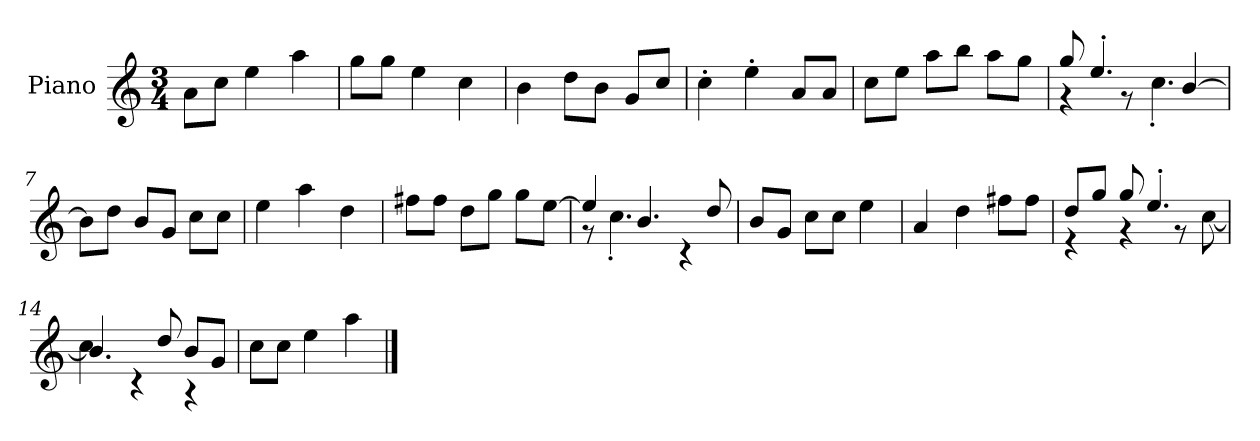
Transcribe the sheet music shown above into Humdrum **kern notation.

**kern
*part1
*staff1
*I"Piano
*I'P-no
*clefG2
*k[]
*M3/4
*MM175
=1
8a\L
8cc\J
4ee\
4aa\
=2
8gg\L
8gg\J
4ee\
4cc\
=3
4b\
8dd\L
8b\J
8g/L
8cc/J
=4
4cc'\
4ee'\
8a/L
8a/J
=5
8cc\L
8ee\J
8aa\L
8bb\J
8aa\L
8gg\J
=6
*^
8gg/	4r
4.ee'/	.
.	8r
.	4.cc'\
[4b/	.
*v	*v
=7
8b\L]
8dd\J
8b/L
8g/J
8cc\L
8cc\J
!!LO:LB:g=z
=8
4ee\
4aa\
4dd\
=9
8ff#X\L
8ff#\J
8dd\L
8gg\J
8gg\L
[8ee\J
=10
*^
4ee/]	8r
.	4.cc'\
4.b/	.
.	4r
8dd/	.
*v	*v
=11
8b/L
8g/J
8cc\L
8cc\J
4ee\
=12
4a/
4dd\
8ff#X\L
8ff#\J
=13
*^
8dd/L	4r
8gg/J	.
8gg/	4r
4.ee'/	.
.	8r
.	[8cc\
=14	=14
4.b/	4cc\]
.	4r
8dd/	.
8b/L	4r
8g/J	.
*v	*v
!!LO:LB:g=z
=15
8cc\L
8cc\J
4ee\
4aa\
==
*-
